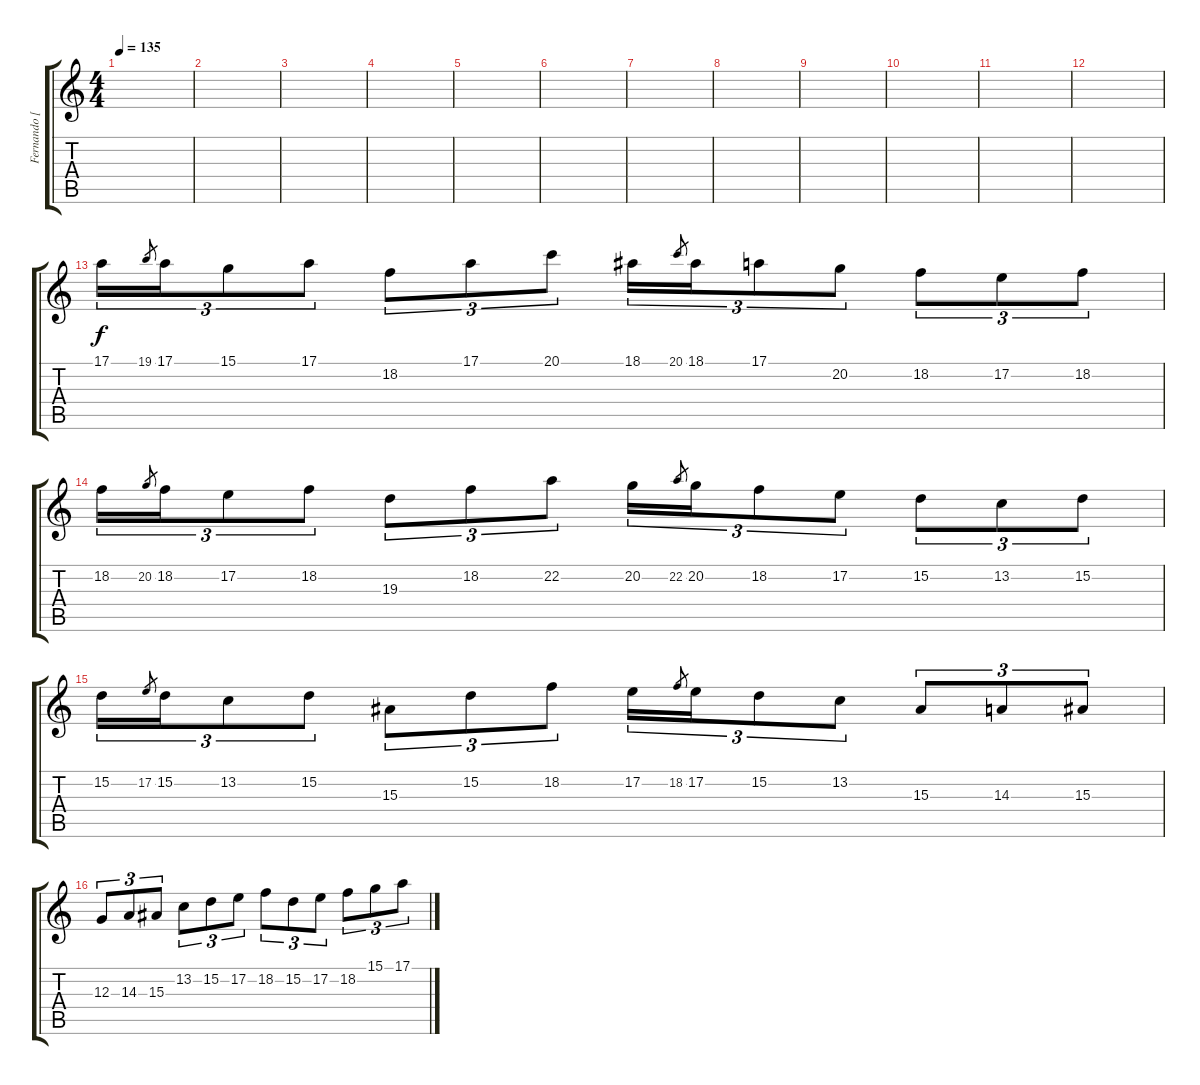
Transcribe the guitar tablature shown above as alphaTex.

\track ("Fernando [flauta]" "Fernando [") {instrument flute}
\staff {score tabs}
\tuning (E4 B3 G3 D3 A2 E2) {hide}
\ts (4 4)
\tempo 135
\clef g2
\ks c
|
|
|
|
|
|
|
|
|
|
|
|
17.1.16{tu (3 2)} 19.1.8{gr} 17.1.16{tu (3 2)} 15.1.8{tu (3 2)} 17.1.8{tu (3 2)} 18.2.8{tu (3 2)} 17.1.8{tu (3 2)} 20.1.8{tu (3 2)} 18.1.16{tu (3 2)} 20.1.8{gr} 18.1.16{tu (3 2)} 17.1.8{tu (3 2)} 20.2.8{tu (3 2)} 18.2.8{tu (3 2)} 17.2.8{tu (3 2)} 18.2.8{tu (3 2)} |
18.2.16{tu (3 2)} 20.2.8{gr} 18.2.16{tu (3 2)} 17.2.8{tu (3 2)} 18.2.8{tu (3 2)} 19.3.8{tu (3 2)} 18.2.8{tu (3 2)} 22.2.8{tu (3 2)} 20.2.16{tu (3 2)} 22.2.8{gr} 20.2.16{tu (3 2)} 18.2.8{tu (3 2)} 17.2.8{tu (3 2)} 15.2.8{tu (3 2)} 13.2.8{tu (3 2)} 15.2.8{tu (3 2)} |
15.2.16{tu (3 2)} 17.2.8{gr} 15.2.16{tu (3 2)} 13.2.8{tu (3 2)} 15.2.8{tu (3 2)} 15.3.8{tu (3 2)} 15.2.8{tu (3 2)} 18.2.8{tu (3 2)} 17.2.16{tu (3 2)} 18.2.8{gr} 17.2.16{tu (3 2)} 15.2.8{tu (3 2)} 13.2.8{tu (3 2)} 15.3.8{tu (3 2)} 14.3.8{tu (3 2)} 15.3.8{tu (3 2)} |
12.3.8{tu (3 2)} 14.3.8{tu (3 2)} 15.3.8{tu (3 2)} 13.2.8{tu (3 2)} 15.2.8{tu (3 2)} 17.2.8{tu (3 2)} 18.2.8{tu (3 2)} 15.2.8{tu (3 2)} 17.2.8{tu (3 2)} 18.2.8{tu (3 2)} 15.1.8{tu (3 2)} 17.1.8{tu (3 2)}
